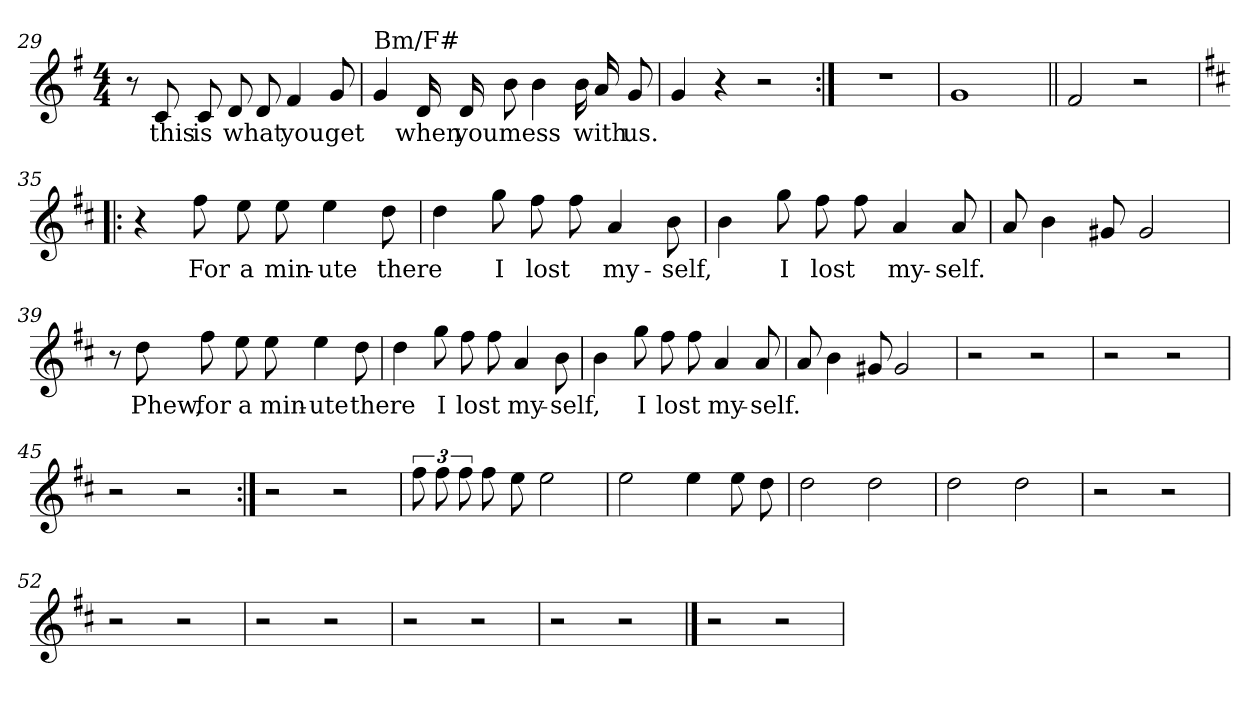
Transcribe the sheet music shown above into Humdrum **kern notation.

**kern	**text
*part1	*part1
*staff1	*staff1
*clefG2	*
*k[f#]	*
*e:	*
*M4/4	*
=29	=29
8r	.
8c	-this
8cL	-is
8d	-what
8dL	.
4f#	-you
8g	-get
=30	=30
!LO:TX:a:t=Bm/F#	!
4g	.
16dLL	-when
16d	-you
8b	-mess
4b	.
16bLL	.
16a	-with
8g	-us.
!!LO:LB:g=z
=31	=31
4g	.
4r	.
2r	.
=32:|!	=32:|!
1r	.
=33	=33
1g	.
=34||	=34||
2f#	.
2r	.
!!LO:LB:g=z
=35!|:	=35!|:
*k[f#c#]	*
*b:	*
4r	.
8ff#L	-For
8ee	-a
8eeL	-min-
4ee	-ute
8dd	-there
=36	=36
4dd	.
8ggL	-I
8ff#	-lost
8ff#L	.
4a	-my-
8b	-self,
=37	=37
4b	.
8ggL	-I
8ff#	-lost
8ff#L	.
4a	-my-
8a	-self.
!!LO:LB:g=z
=38	=38
8aL	.
4b	.
8g#	.
2g#	.
=39	=39
8r	.
8dd	-Phew,
8ff#L	-for
8ee	-a
8eeL	-min-
4ee	-ute
8dd	-there
=40	=40
4dd	.
8ggL	-I
8ff#	-lost
8ff#L	.
4a	-my-
8b	-self,
!!LO:LB:g=z
=41	=41
4b	.
8ggL	-I
8ff#	-lost
8ff#L	.
4a	-my-
8a	-self.
=42	=42
8aL	.
4b	.
8g#	.
2g#	.
=43	=43
2r	.
2r	.
!!LO:LB:g=z
=44	=44
2r	.
2r	.
=45	=45
2r	.
2r	.
=46:|!	=46:|!
2r	.
2r	.
!!LO:LB:g=z
=47	=47
12ff#L	.
12ff#	.
12ff#	.
8ff#L	.
8ee	.
2ee	.
=48	=48
2ee	.
4ee	.
8eeL	.
8dd	.
=49	=49
2dd	.
2dd	.
=50	=50
2dd	.
2dd	.
!!LO:LB:g=z
=51	=51
2r	.
2r	.
=52	=52
2r	.
2r	.
=53	=53
2r	.
2r	.
=54	=54
2r	.
2r	.
=55	=55
2r	.
2r	.
==56	==56
2r	.
2r	.
=	=
*-	*-
